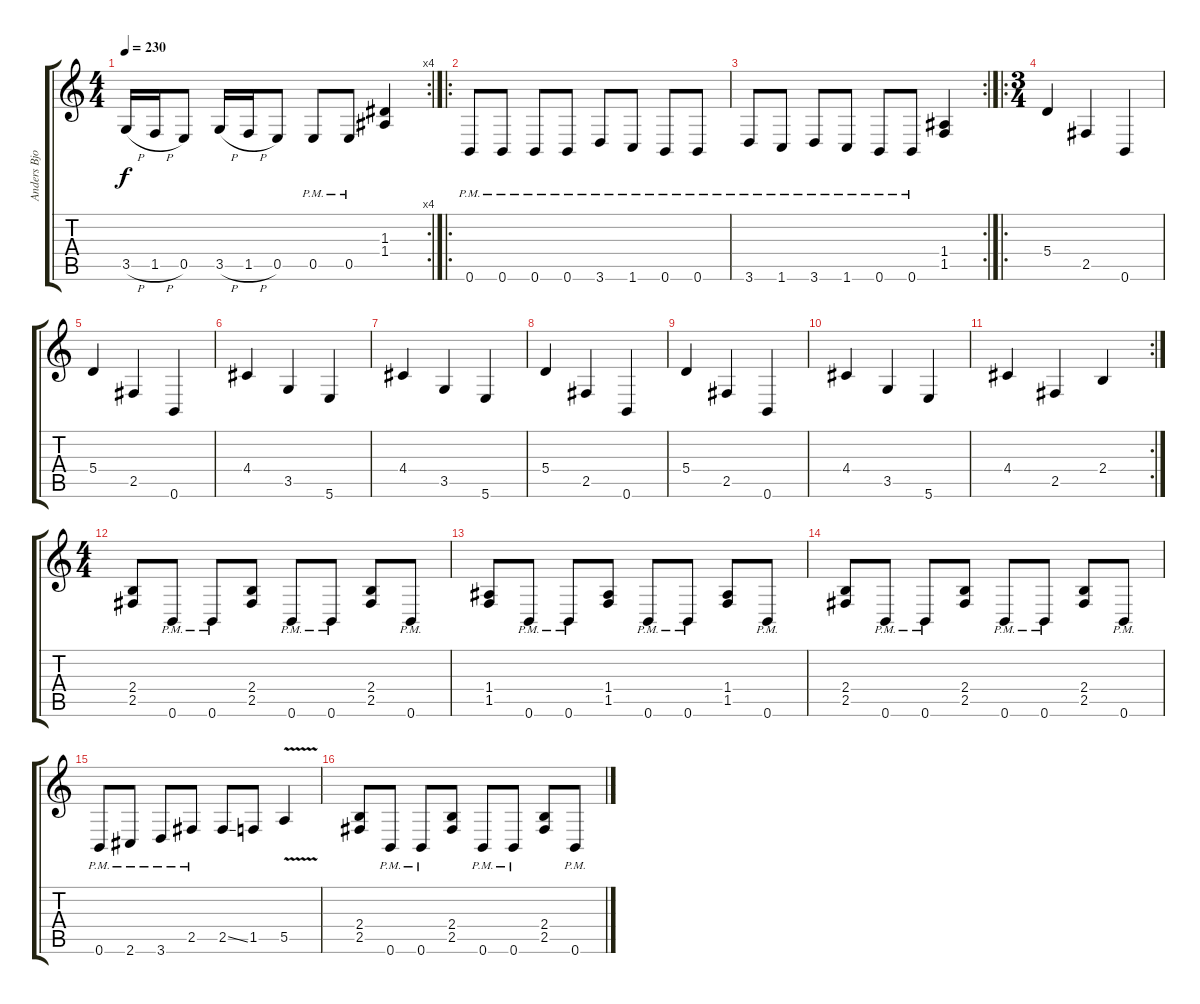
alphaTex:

\track ("Anders Bjorler - Lead Guitar" "Anders Bjo") {instrument overdrivenguitar}
\staff {score tabs}
\tuning (B3 Gb3 D3 A2 E2 B1) {hide}
\rc 4
\ts (4 4)
\tempo 230
\clef g2
\ks c
3.5{h}.16{dy f} 1.5{h}.16 0.5.8 3.5{h}.16 1.5{h}.16 0.5.8 0.5{pm}.8 0.5{pm}.8 (1.3 1.4).4 |
\ro
0.6{pm}.8 0.6{pm}.8 0.6{pm}.8 0.6{pm}.8 3.6{pm}.8 1.6{pm}.8 0.6{pm}.8 0.6{pm}.8 |
\rc 2
3.6{pm}.8 1.6{pm}.8 3.6{pm}.8 1.6{pm}.8 0.6{pm}.8 0.6{pm}.8 (1.4 1.5).4 |
\ro
\ts (3 4)
5.4.4 2.5.4 0.6.4 |
5.4.4 2.5.4 0.6.4 |
4.4.4 3.5.4 5.6.4 |
4.4.4 3.5.4 5.6.4 |
5.4.4 2.5.4 0.6.4 |
5.4.4 2.5.4 0.6.4 |
4.4.4 3.5.4 5.6.4 |
\rc 2
4.4.4 2.5.4 2.4.4 |
\ts (4 4)
(2.4 2.5).8 0.6{pm}.8 0.6{pm}.8 (2.4 2.5).8 0.6{pm}.8 0.6{pm}.8 (2.4 2.5).8 0.6{pm}.8 |
(1.4 1.5).8 0.6{pm}.8 0.6{pm}.8 (1.4 1.5).8 0.6{pm}.8 0.6{pm}.8 (1.4 1.5).8 0.6{pm}.8 |
(2.4 2.5).8 0.6{pm}.8 0.6{pm}.8 (2.4 2.5).8 0.6{pm}.8 0.6{pm}.8 (2.4 2.5).8 0.6{pm}.8 |
0.6{pm}.8 2.6{pm}.8 3.6{pm}.8 2.5{pm}.8 2.5{ss}.8 1.5.8 5.5{v}.4 |
(2.4 2.5).8 0.6{pm}.8 0.6{pm}.8 (2.4 2.5).8 0.6{pm}.8 0.6{pm}.8 (2.4 2.5).8 0.6{pm}.8
